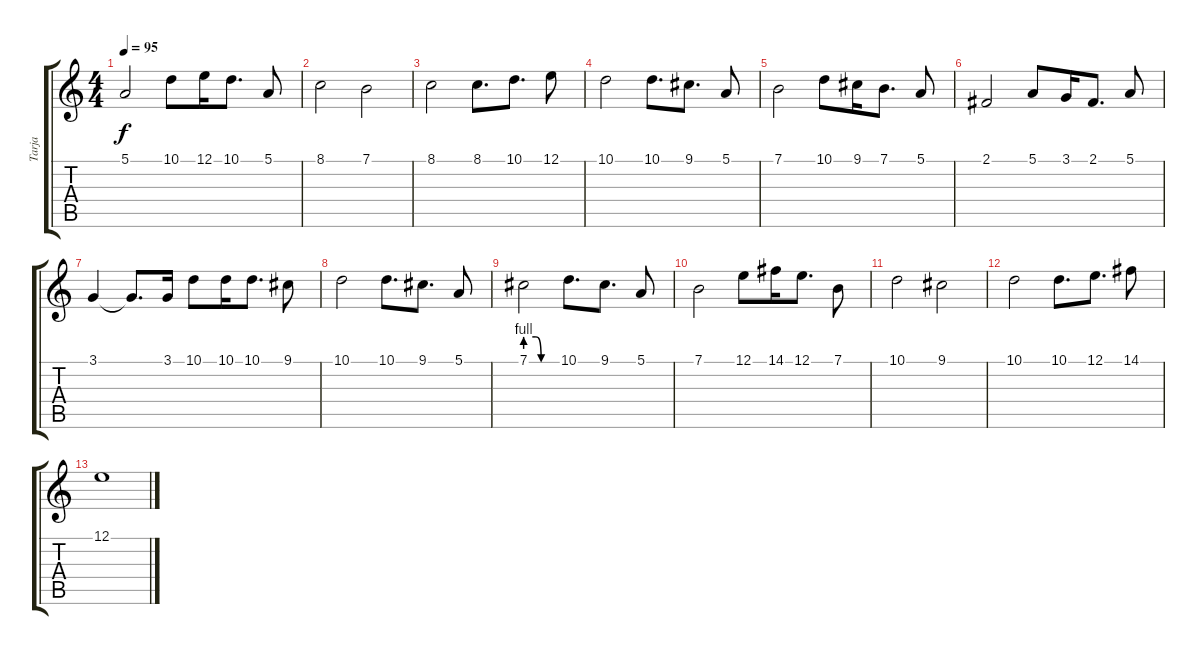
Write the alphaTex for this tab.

\track ("Tarja" "Tarja") {instrument panflute}
\staff {score tabs}
\tuning (E4 B3 G3 D3 A2 E2) {hide}
\ts (4 4)
\tempo 95
\clef g2
\ks c
5.1.2{dy f} 10.1.8 12.1.16 10.1.8{d} 5.1.8 |
8.1.2 7.1.2 |
8.1.2 8.1.8{d} 10.1.8{d} 12.1.8 |
10.1.2 10.1.8{d volume 16} 9.1.8{d} 5.1.8 |
7.1.2 10.1.8 9.1.16 7.1.8{d} 5.1.8 |
2.1.2 5.1.8 3.1.16 2.1.8{d} 5.1.8 |
3.1.4 3.1{t}.8{d} 3.1.16 10.1.8 10.1.16 10.1.8{d} 9.1.8 |
10.1.2 10.1.8{d} 9.1.8{d} 5.1.8 |
7.1{be (custom 0 4 20 4 30 0 60 0)}.2 10.1.8{d} 9.1.8{d} 5.1.8 |
7.1.2 12.1.8 14.1.16 12.1.8{d} 7.1.8 |
10.1.2 9.1.2 |
10.1.2 10.1.8{d} 12.1.8{d} 14.1.8 |
12.1.1
